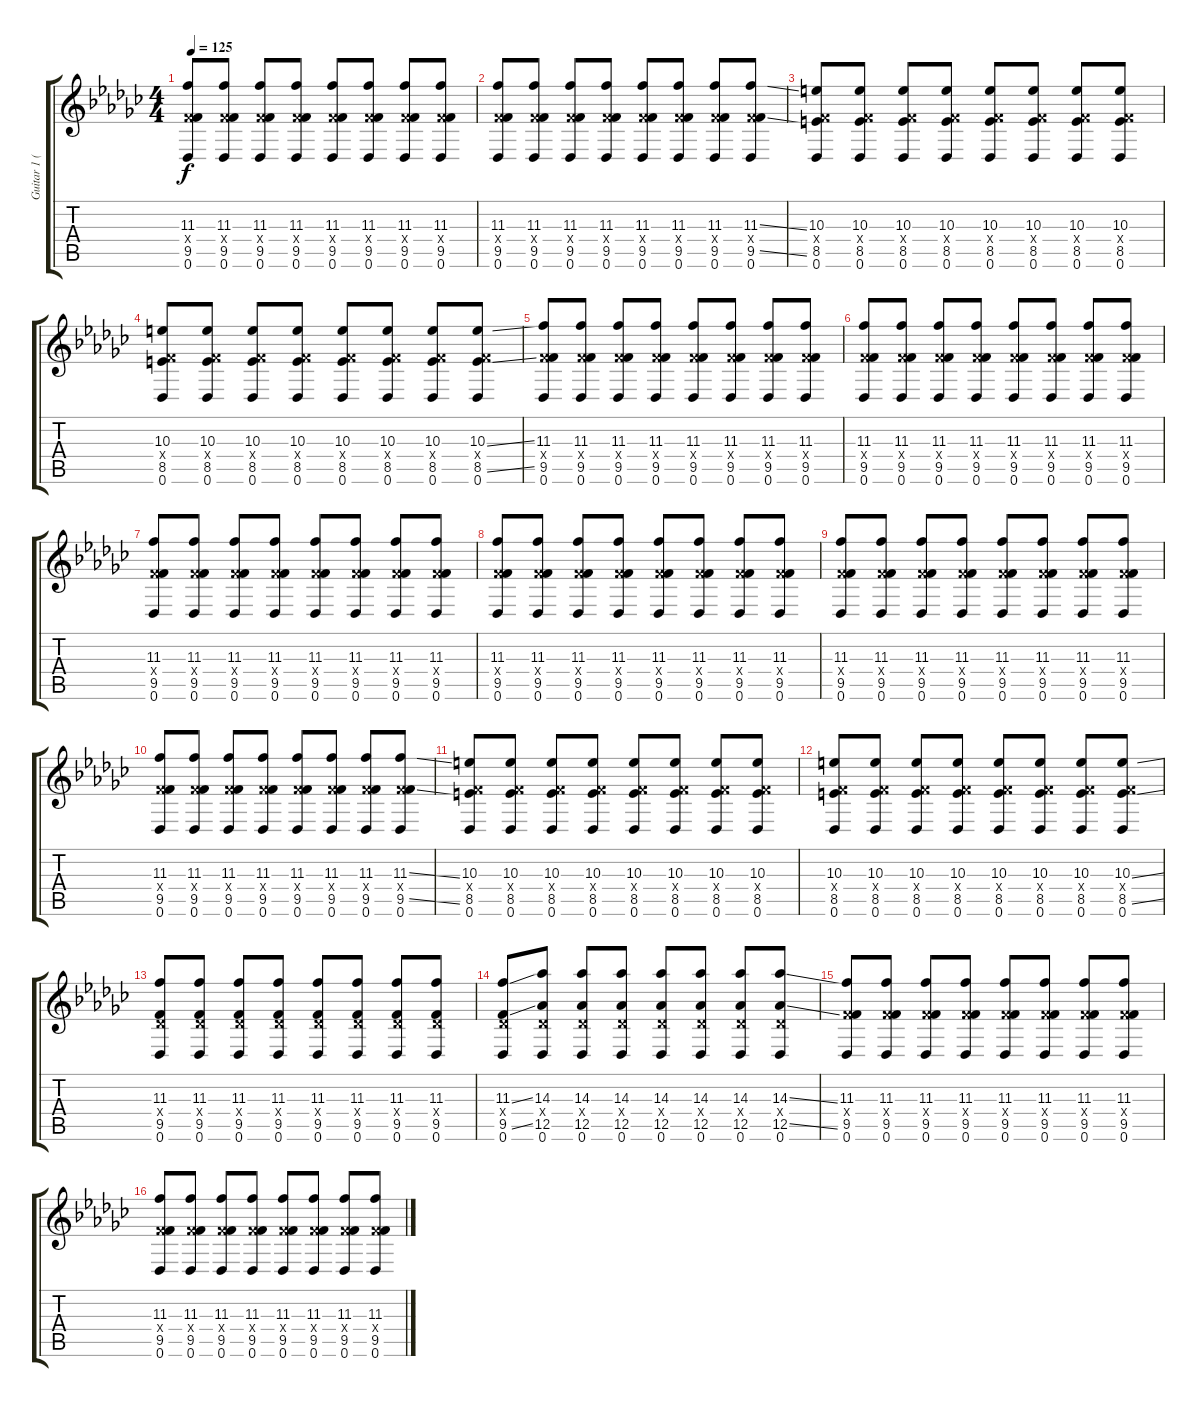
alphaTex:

\track ("Guitar 1 (Stephen Carpenter)" "Guitar 1 (") {instrument electricguitarjazz}
\staff {score tabs}
\tuning (Eb4 Bb3 Gb3 Db3 Ab2 Db2) {hide}
\ts (4 4)
\tempo 125
\clef g2
\ks gb
(11.3 4.4{x} 9.5 0.6).8{dy f} (11.3 4.4{x} 9.5 0.6).8 (11.3 4.4{x} 9.5 0.6).8 (11.3 4.4{x} 9.5 0.6).8 (11.3 4.4{x} 9.5 0.6).8 (11.3 4.4{x} 9.5 0.6).8 (11.3 4.4{x} 9.5 0.6).8 (11.3 4.4{x} 9.5 0.6).8 |
(11.3 4.4{x} 9.5 0.6).8 (11.3 4.4{x} 9.5 0.6).8 (11.3 4.4{x} 9.5 0.6).8 (11.3 4.4{x} 9.5 0.6).8 (11.3 4.4{x} 9.5 0.6).8 (11.3 4.4{x} 9.5 0.6).8 (11.3 4.4{x} 9.5 0.6).8 (11.3{ss} 4.4{x} 9.5{ss} 0.6).8 |
(10.3 4.4{x} 8.5 0.6).8 (10.3 4.4{x} 8.5 0.6).8 (10.3 4.4{x} 8.5 0.6).8 (10.3 4.4{x} 8.5 0.6).8 (10.3 4.4{x} 8.5 0.6).8 (10.3 4.4{x} 8.5 0.6).8 (10.3 4.4{x} 8.5 0.6).8 (10.3 4.4{x} 8.5 0.6).8 |
(10.3 4.4{x} 8.5 0.6).8 (10.3 4.4{x} 8.5 0.6).8 (10.3 4.4{x} 8.5 0.6).8 (10.3 4.4{x} 8.5 0.6).8 (10.3 4.4{x} 8.5 0.6).8 (10.3 4.4{x} 8.5 0.6).8 (10.3 4.4{x} 8.5 0.6).8 (10.3{ss} 4.4{x} 8.5{ss} 0.6).8 |
(11.3 4.4{x} 9.5 0.6).8 (11.3 4.4{x} 9.5 0.6).8 (11.3 4.4{x} 9.5 0.6).8 (11.3 4.4{x} 9.5 0.6).8 (11.3 4.4{x} 9.5 0.6).8 (11.3 4.4{x} 9.5 0.6).8 (11.3 4.4{x} 9.5 0.6).8 (11.3 4.4{x} 9.5 0.6).8 |
(11.3 4.4{x} 9.5 0.6).8 (11.3 4.4{x} 9.5 0.6).8 (11.3 4.4{x} 9.5 0.6).8 (11.3 4.4{x} 9.5 0.6).8 (11.3 4.4{x} 9.5 0.6).8 (11.3 4.4{x} 9.5 0.6).8 (11.3 4.4{x} 9.5 0.6).8 (11.3 4.4{x} 9.5 0.6).8 |
(11.3 4.4{x} 9.5 0.6).8 (11.3 4.4{x} 9.5 0.6).8 (11.3 4.4{x} 9.5 0.6).8 (11.3 4.4{x} 9.5 0.6).8 (11.3 4.4{x} 9.5 0.6).8 (11.3 4.4{x} 9.5 0.6).8 (11.3 4.4{x} 9.5 0.6).8 (11.3 4.4{x} 9.5 0.6).8 |
(11.3 4.4{x} 9.5 0.6).8 (11.3 4.4{x} 9.5 0.6).8 (11.3 4.4{x} 9.5 0.6).8 (11.3 4.4{x} 9.5 0.6).8 (11.3 4.4{x} 9.5 0.6).8 (11.3 4.4{x} 9.5 0.6).8 (11.3 4.4{x} 9.5 0.6).8 (11.3 4.4{x} 9.5 0.6).8 |
(11.3 4.4{x} 9.5 0.6).8 (11.3 4.4{x} 9.5 0.6).8 (11.3 4.4{x} 9.5 0.6).8 (11.3 4.4{x} 9.5 0.6).8 (11.3 4.4{x} 9.5 0.6).8 (11.3 4.4{x} 9.5 0.6).8 (11.3 4.4{x} 9.5 0.6).8 (11.3 4.4{x} 9.5 0.6).8 |
(11.3 4.4{x} 9.5 0.6).8 (11.3 4.4{x} 9.5 0.6).8 (11.3 4.4{x} 9.5 0.6).8 (11.3 4.4{x} 9.5 0.6).8 (11.3 4.4{x} 9.5 0.6).8 (11.3 4.4{x} 9.5 0.6).8 (11.3 4.4{x} 9.5 0.6).8 (11.3{ss} 4.4{x} 9.5{ss} 0.6).8 |
(10.3 4.4{x} 8.5 0.6).8 (10.3 4.4{x} 8.5 0.6).8 (10.3 4.4{x} 8.5 0.6).8 (10.3 4.4{x} 8.5 0.6).8 (10.3 4.4{x} 8.5 0.6).8 (10.3 4.4{x} 8.5 0.6).8 (10.3 4.4{x} 8.5 0.6).8 (10.3 4.4{x} 8.5 0.6).8 |
(10.3 4.4{x} 8.5 0.6).8 (10.3 4.4{x} 8.5 0.6).8 (10.3 4.4{x} 8.5 0.6).8 (10.3 4.4{x} 8.5 0.6).8 (10.3 4.4{x} 8.5 0.6).8 (10.3 4.4{x} 8.5 0.6).8 (10.3 4.4{x} 8.5 0.6).8 (10.3{ss} 4.4{x} 8.5{ss} 0.6).8 |
(11.3 0.4{x} 9.5 0.6).8 (11.3 0.4{x} 9.5 0.6).8 (11.3 0.4{x} 9.5 0.6).8 (11.3 0.4{x} 9.5 0.6).8 (11.3 0.4{x} 9.5 0.6).8 (11.3 0.4{x} 9.5 0.6).8 (11.3 0.4{x} 9.5 0.6).8 (11.3 0.4{x} 9.5 0.6).8 |
(11.3{ss} 0.4{x} 9.5{ss} 0.6).8 (14.3 0.4{x} 12.5 0.6).8 (14.3 0.4{x} 12.5 0.6).8 (14.3 0.4{x} 12.5 0.6).8 (14.3 0.4{x} 12.5 0.6).8 (14.3 0.4{x} 12.5 0.6).8 (14.3 0.4{x} 12.5 0.6).8 (14.3{ss} 0.4{x} 12.5{ss} 0.6).8 |
(11.3 4.4{x} 9.5 0.6).8 (11.3 4.4{x} 9.5 0.6).8 (11.3 4.4{x} 9.5 0.6).8 (11.3 4.4{x} 9.5 0.6).8 (11.3 4.4{x} 9.5 0.6).8 (11.3 4.4{x} 9.5 0.6).8 (11.3 4.4{x} 9.5 0.6).8 (11.3 4.4{x} 9.5 0.6).8 |
(11.3 4.4{x} 9.5 0.6).8 (11.3 4.4{x} 9.5 0.6).8 (11.3 4.4{x} 9.5 0.6).8 (11.3 4.4{x} 9.5 0.6).8 (11.3 4.4{x} 9.5 0.6).8 (11.3 4.4{x} 9.5 0.6).8 (11.3 4.4{x} 9.5 0.6).8 (11.3 4.4{x} 9.5 0.6).8
